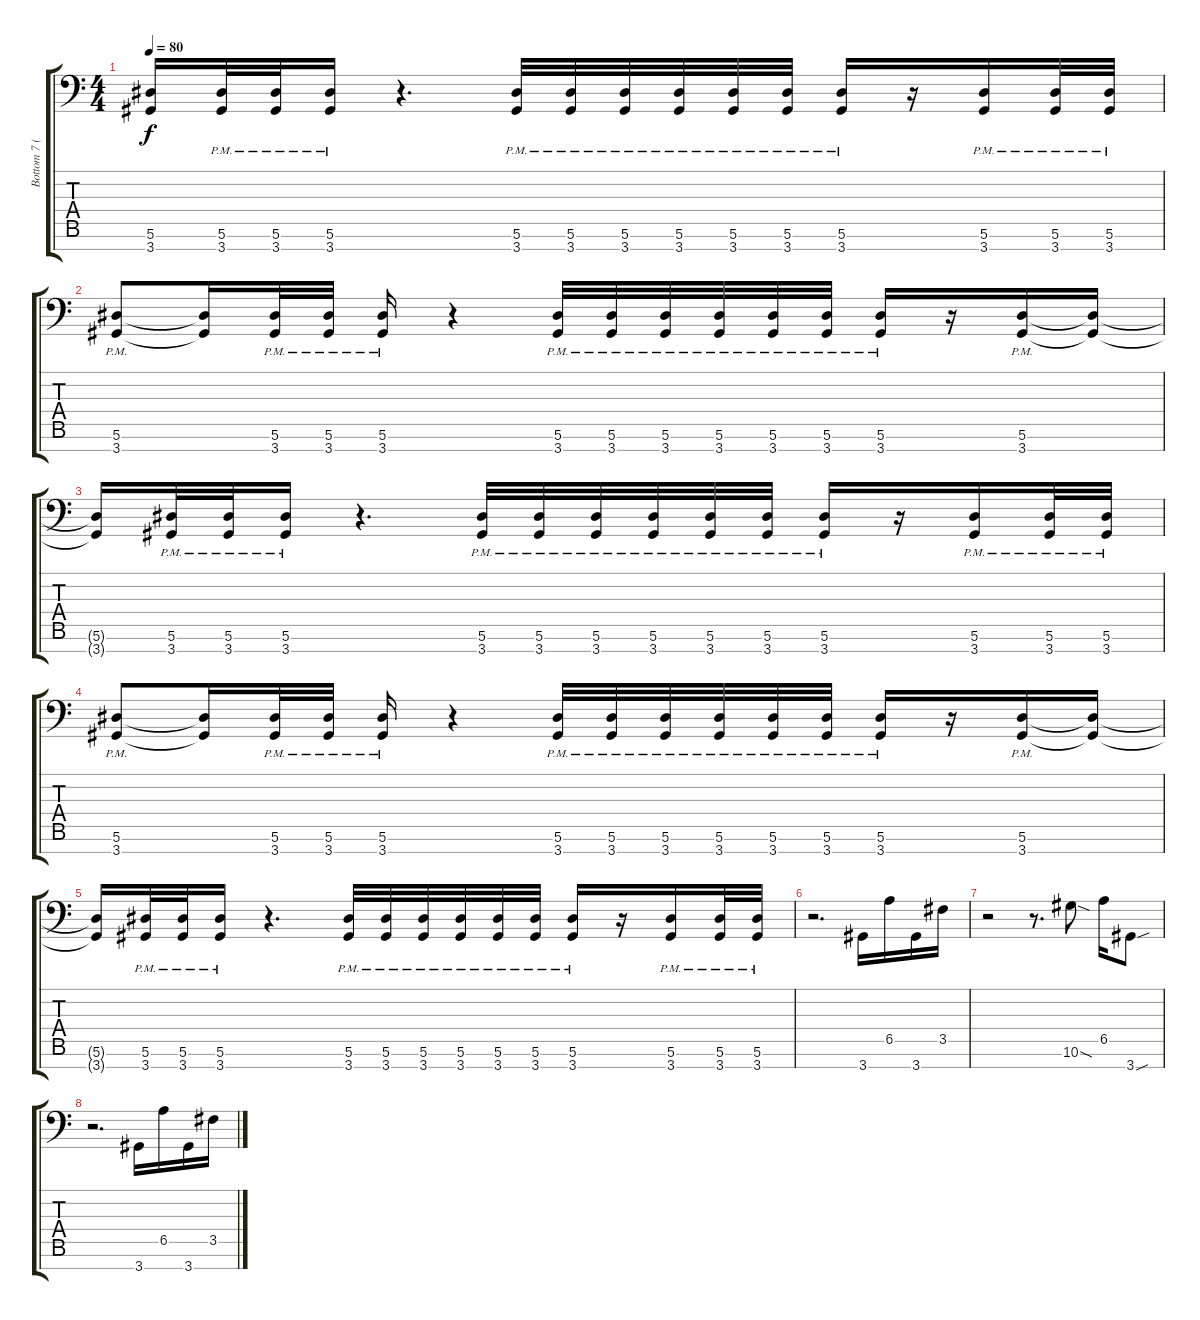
\track ("Bottom 7 (Left Channel)" "Bottom 7 (") {instrument distortionguitar}
\staff {score tabs}
\tuning (Bb3 Gb3 Db3 Ab2 Eb2 Bb1 F1) {hide}
\ts (4 4)
\tempo 80
\clef f4
\ks c
(5.6{t} 3.7{t}).16{dy f} (5.6{pm} 3.7{pm}).32 (5.6{pm} 3.7{pm}).32 (5.6{pm} 3.7{pm}).16 r.4{d} (5.6{pm} 3.7{pm}).32 (5.6{pm} 3.7{pm}).32 (5.6{pm} 3.7{pm}).32 (5.6{pm} 3.7{pm}).32 (5.6{pm} 3.7{pm}).32 (5.6{pm} 3.7{pm}).32 (5.6{pm} 3.7{pm}).16 r.16 (5.6{pm} 3.7{pm}).16 (5.6{pm} 3.7{pm}).32 (5.6{pm} 3.7{pm}).32 |
(5.6{pm} 3.7{pm}).8 (5.6{t} 3.7{t}).16 (5.6{pm} 3.7{pm}).32 (5.6{pm} 3.7{pm}).32 (5.6{pm} 3.7{pm}).16 r.4 (5.6{pm} 3.7{pm}).32 (5.6{pm} 3.7{pm}).32 (5.6{pm} 3.7{pm}).32 (5.6{pm} 3.7{pm}).32 (5.6{pm} 3.7{pm}).32 (5.6{pm} 3.7{pm}).32 (5.6{pm} 3.7{pm}).16 r.16 (5.6{pm} 3.7{pm}).16 (5.6{t} 3.7{t}).16 |
(5.6{t} 3.7{t}).16 (5.6{pm} 3.7{pm}).32 (5.6{pm} 3.7{pm}).32 (5.6{pm} 3.7{pm}).16 r.4{d} (5.6{pm} 3.7{pm}).32 (5.6{pm} 3.7{pm}).32 (5.6{pm} 3.7{pm}).32 (5.6{pm} 3.7{pm}).32 (5.6{pm} 3.7{pm}).32 (5.6{pm} 3.7{pm}).32 (5.6{pm} 3.7{pm}).16 r.16 (5.6{pm} 3.7{pm}).16 (5.6{pm} 3.7{pm}).32 (5.6{pm} 3.7{pm}).32 |
(5.6{pm} 3.7{pm}).8 (5.6{t} 3.7{t}).16 (5.6{pm} 3.7{pm}).32 (5.6{pm} 3.7{pm}).32 (5.6{pm} 3.7{pm}).16 r.4 (5.6{pm} 3.7{pm}).32 (5.6{pm} 3.7{pm}).32 (5.6{pm} 3.7{pm}).32 (5.6{pm} 3.7{pm}).32 (5.6{pm} 3.7{pm}).32 (5.6{pm} 3.7{pm}).32 (5.6{pm} 3.7{pm}).16 r.16 (5.6{pm} 3.7{pm}).16 (5.6{t} 3.7{t}).16 |
(5.6{t} 3.7{t}).16 (5.6{pm} 3.7{pm}).32 (5.6{pm} 3.7{pm}).32 (5.6{pm} 3.7{pm}).16 r.4{d} (5.6{pm} 3.7{pm}).32 (5.6{pm} 3.7{pm}).32 (5.6{pm} 3.7{pm}).32 (5.6{pm} 3.7{pm}).32 (5.6{pm} 3.7{pm}).32 (5.6{pm} 3.7{pm}).32 (5.6{pm} 3.7{pm}).16 r.16 (5.6{pm} 3.7{pm}).16 (5.6{pm} 3.7{pm}).32 (5.6{pm} 3.7{pm}).32 |
r.2{d} 3.7.16 6.5.16 3.7.16 3.5.16 |
r.2 r.8{d} 10.6{sod}.8 6.5.16 3.7{sou}.8 |
r.2{d} 3.7.16 6.5.16 3.7.16 3.5.16
